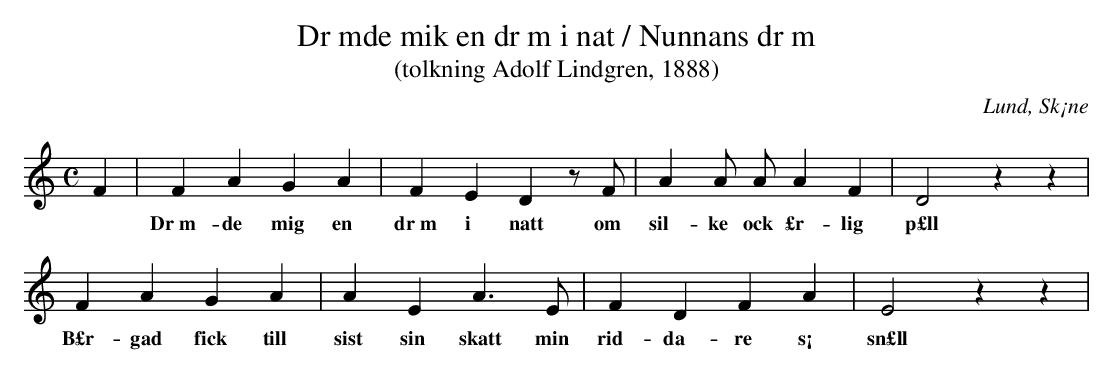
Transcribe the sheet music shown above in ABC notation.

X:1
T:Dr mde mik en dr m i nat / Nunnans dr m
T:(tolkning Adolf Lindgren, 1888)
O:Lund, Sk¡ne
M:C
L:1/4
K:C
F | F A G A | F E D z/F/ | A A/ A/ A F | D2 z z |
w:|Dr m-de mig en|dr m i natt om|sil-ke ock £r-lig|p£ll|
F A G A | A E A>E | F D F A | E2 z z |
w:B£r-gad fick till|sist sin skatt min|rid-da-re s¡|sn£ll  Men|
